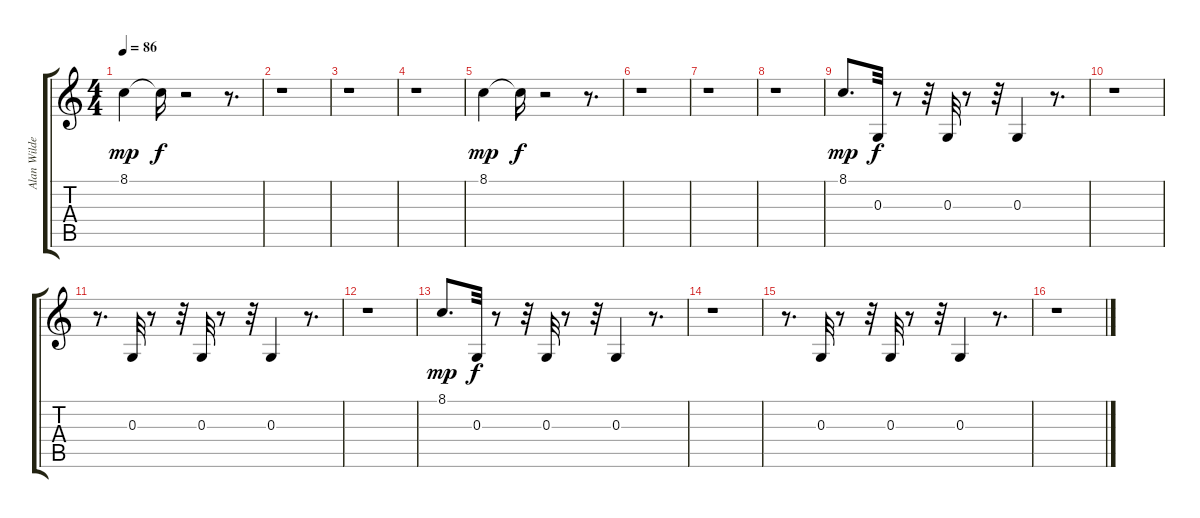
\track ("Alan Wilder - Strings" "Alan Wilde") {instrument stringensemble1}
\staff {score tabs}
\tuning (E4 B3 G3 D3 A2 E2) {hide}
\ts (4 4)
\tempo 86
\clef g2
\ks c
8.1.4{dy mp} 8.1{t}.16{dy f} r.2 r.8{d} |
r.1 |
r.1 |
r.1 |
8.1.4{dy mp} 8.1{t}.16{dy f} r.2 r.8{d} |
r.1 |
r.1 |
r.1 |
8.1.8{d dy mp balance 16} 0.3.32{dy f} r.8 r.32 0.3.32 r.8 r.32 0.3.4 r.8{d} |
r.1 |
r.8{d} 0.3.32 r.8 r.32 0.3.32 r.8 r.32 0.3.4{balance 8} r.8{d} |
r.1 |
8.1.8{d dy mp balance 16} 0.3.32{dy f} r.8 r.32 0.3.32 r.8 r.32 0.3.4 r.8{d} |
r.1 |
r.8{d} 0.3.32 r.8 r.32 0.3.32 r.8 r.32 0.3.4{balance 8} r.8{d} |
r.1
